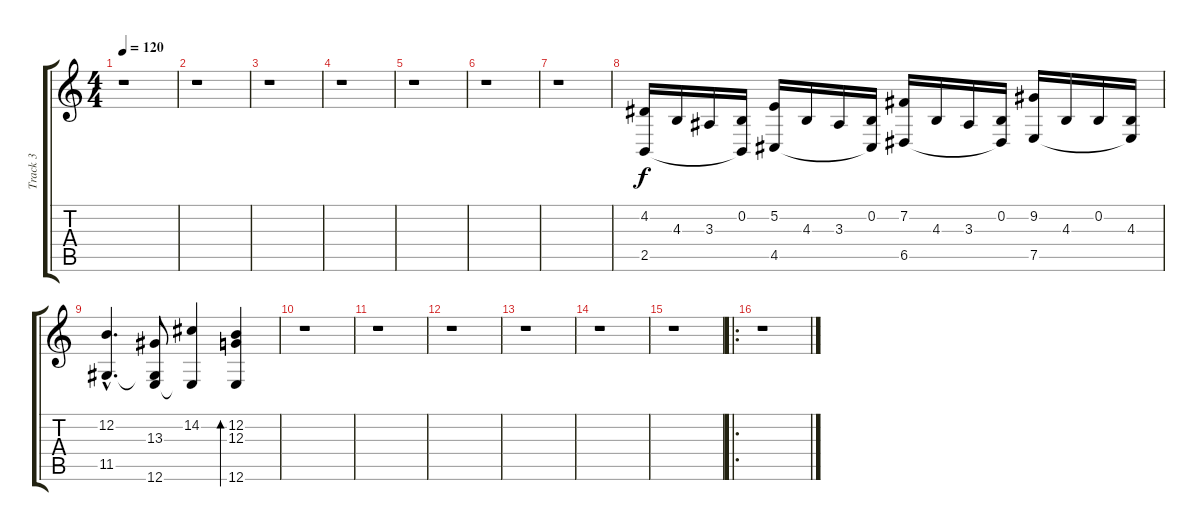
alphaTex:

\track ("Track 3" "Track 3") {instrument fx7echoes}
\staff {score tabs}
\tuning (E4 B3 G3 D3 A2 E2) {hide}
\ts (4 4)
\tempo 120
\clef g2
\ks c
r.1{dy f} |
r.1 |
r.1 |
r.1 |
r.1 |
r.1 |
r.1 |
(4.2 2.5).16 4.3.16 3.3.16 (0.2 2.5{t}).16 (5.2 4.5).16 4.3.16 3.3.16 (0.2 4.5{t}).16 (7.2 6.5).16 4.3.16 3.3.16 (0.2 6.5{t}).16 (9.2 7.5).16 4.3.16 0.2.16 (4.3 7.5{t}).16 |
(12.2{hac} 11.5{hac}).4{d} (13.3 11.5{t} 12.6).8 (14.2 12.6{t}).4 (12.2 12.3 12.6).4{bd 240} |
r.1 |
r.1 |
r.1 |
r.1 |
r.1 |
r.1 |
\ro
r.1
